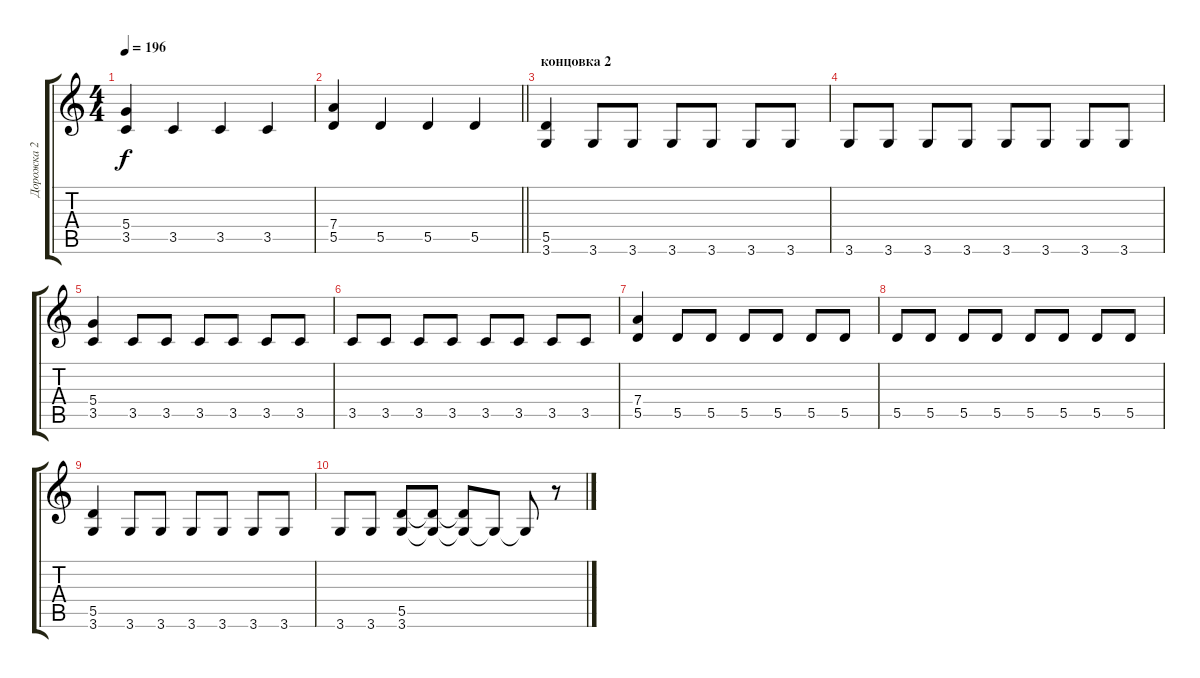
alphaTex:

\track ("Дорожка 2" "Дорожка 2") {instrument overdrivenguitar}
\staff {score tabs}
\tuning (E4 B3 G3 D3 A2 E2) {hide}
\ts (4 4)
\tempo 196
\clef g2
\ks c
(5.4 3.5).4{dy f} 3.5.4 3.5.4 3.5.4 |
\barLineRight lightlight
(7.4 5.5).4 5.5.4 5.5.4 5.5.4 |
\section ("" "концовка 2")
(5.5 3.6).4 3.6.8 3.6.8 3.6.8 3.6.8 3.6.8 3.6.8 |
3.6.8 3.6.8 3.6.8 3.6.8 3.6.8 3.6.8 3.6.8 3.6.8 |
(5.4 3.5).4 3.5.8 3.5.8 3.5.8 3.5.8 3.5.8 3.5.8 |
3.5.8 3.5.8 3.5.8 3.5.8 3.5.8 3.5.8 3.5.8 3.5.8 |
(7.4 5.5).4 5.5.8 5.5.8 5.5.8 5.5.8 5.5.8 5.5.8 |
5.5.8 5.5.8 5.5.8 5.5.8 5.5.8 5.5.8 5.5.8 5.5.8 |
(5.5 3.6).4 3.6.8 3.6.8 3.6.8 3.6.8 3.6.8 3.6.8 |
3.6.8 3.6.8 (5.5 3.6).8 (5.5{t} 3.6{t}).8 (5.5{t} 3.6{t}).8 3.6{t}.8 3.6{t}.8 r.8
